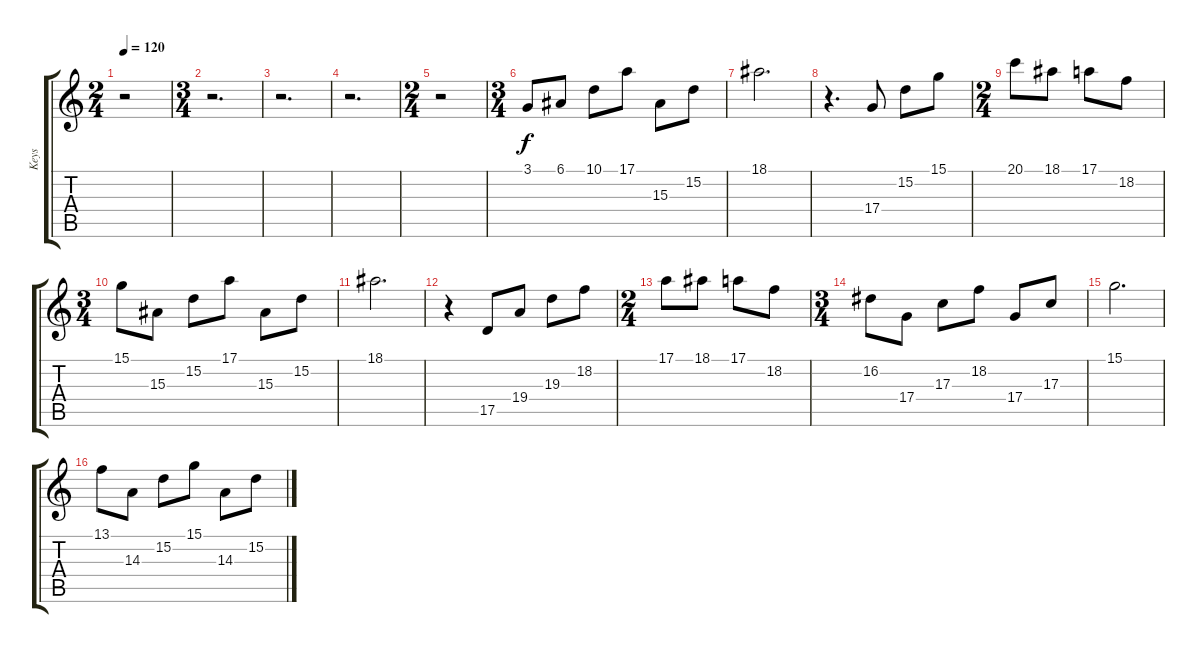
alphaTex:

\track ("Keys" "Keys") {instrument fx8scifi}
\staff {score tabs}
\tuning (E4 B3 G3 D3 A2 E2) {hide}
\ts (2 4)
\tempo 120
\clef g2
\ks c
r.2{dy f} |
\ts (3 4)
r.2{d} |
r.2{d} |
r.2{d} |
\ts (2 4)
r.2 |
\ts (3 4)
3.1.8{volume 14 instrument acousticgrandpiano} 6.1.8 10.1.8 17.1.8 15.3.8 15.2.8 |
18.1.2{d} |
r.4{d} 17.4.8 15.2.8 15.1.8 |
\ts (2 4)
20.1.8 18.1.8 17.1.8 18.2.8 |
\ts (3 4)
15.1.8 15.3.8 15.2.8 17.1.8 15.3.8 15.2.8 |
18.1.2{d} |
r.4 17.5.8 19.4.8 19.3.8 18.2.8 |
\ts (2 4)
17.1.8 18.1.8 17.1.8 18.2.8 |
\ts (3 4)
16.2.8 17.4.8 17.3.8 18.2.8 17.4.8 17.3.8 |
15.1.2{d} |
13.1.8 14.3.8 15.2.8 15.1.8 14.3.8 15.2.8
